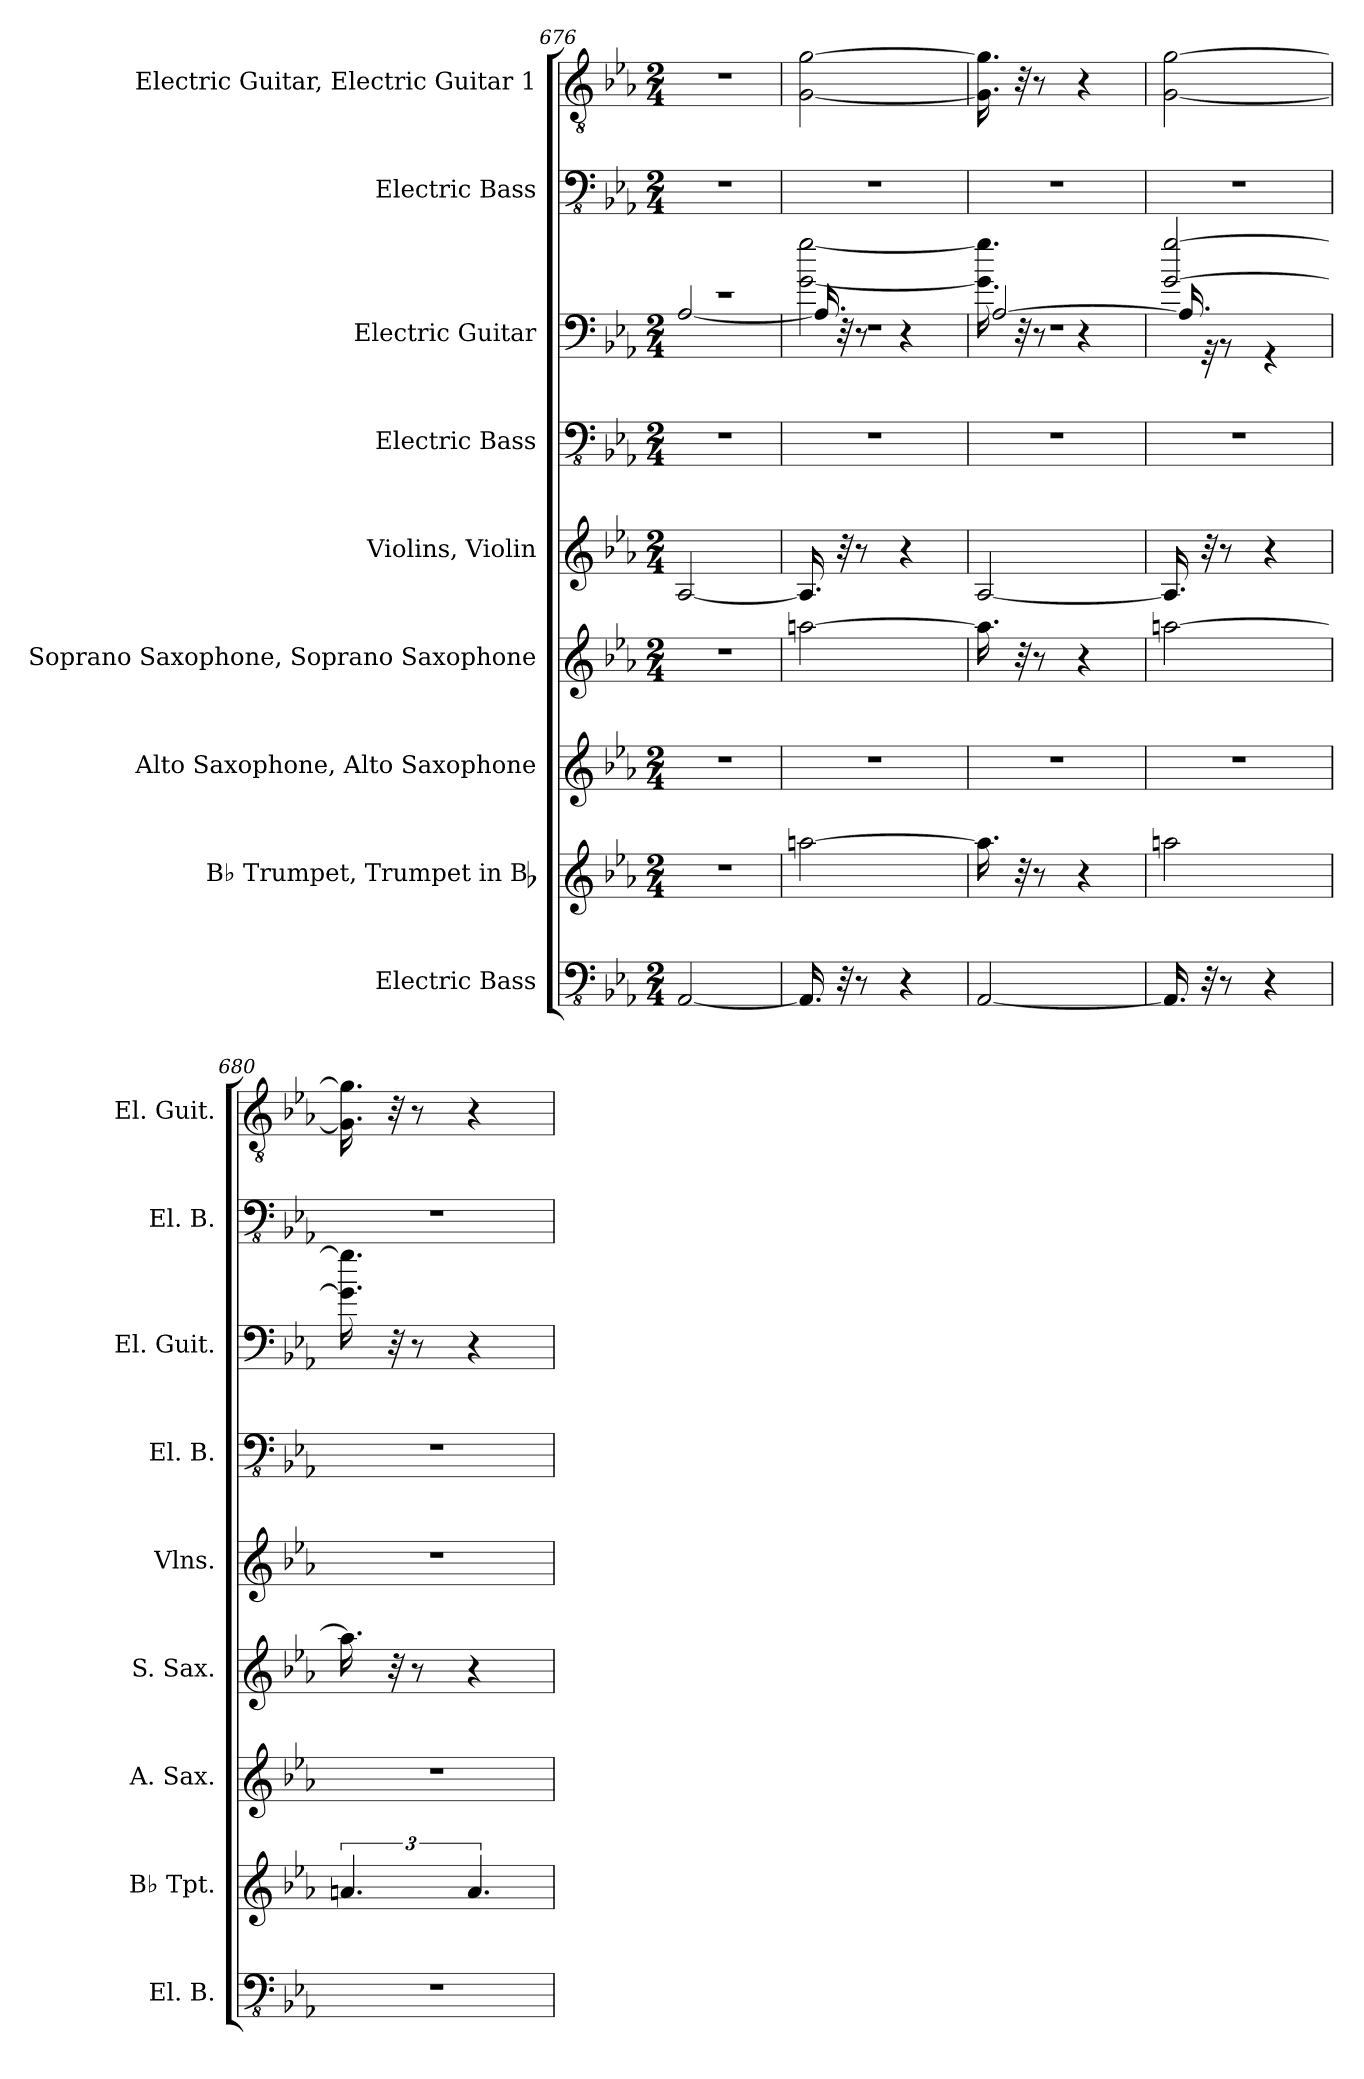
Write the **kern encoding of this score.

**kern	**kern	**kern	**kern	**kern	**kern	**kern	**kern	**kern
*part9	*part8	*part7	*part6	*part5	*part4	*part3	*part2	*part1
*staff9	*staff8	*staff7	*staff6	*staff5	*staff4	*staff3	*staff2	*staff1
*I"Electric Bass	*I"B♭ Trumpet, Trumpet in Bb	*I"Alto Saxophone, Alto Saxophone	*I"Soprano Saxophone, Soprano Saxophone	*I"Violins, Violin	*I"Electric Bass	*I"Electric Guitar	*I"Electric Bass	*I"Electric Guitar, Electric Guitar 1
*I'El. B.	*I'B♭ Tpt.	*I'A. Sax.	*I'S. Sax.	*I'Vlns.	*I'El. B.	*I'El. Guit.	*I'El. B.	*I'El. Guit.
!!LO:PB:g=z
*clefFv4	*clefG2	*clefG2	*clefG2	*clefG2	*clefFv4	*clefF4	*clefFv4	*clefGv2
*	*ITrd1c2	*ITrd5c9	*ITrd1c2	*	*	*	*	*
*k[b-e-a-]	*k[b-e-a-d-g-]	*k[b-e-a-d-g-c-]	*k[b-e-a-d-g-]	*k[b-e-a-]	*k[b-e-a-]	*k[b-e-a-]	*k[b-e-a-]	*k[b-e-a-]
*M2/4	*M2/4	*M2/4	*M2/4	*M2/4	*M2/4	*M2/4	*M2/4	*M2/4
=676	=676	=676	=676	=676	=676	=676	=676	=676
*	*	*	*	*	*	*^	*	*
[2AAA-/	2r	2r	2r	[2A-/	2r	2r	[2A-/	2r	2r
=677	=677	=677	=677	=677	=677	=677	=677	=677	=677
*	*	*	*	*	*	*	*^	*	*
16.AAA-/]	[2ggn\	2r	[2ggn\	16.A-/]	2r	2r	[2g\ [2gg\	16.A-/]	2r	[2G\ [2g\
32r	.	.	.	32r	.	.	.	32r	.	.
8r	.	.	.	8r	.	.	.	8r	.	.
4r	.	.	.	4r	.	.	.	4r	.	.
=678	=678	=678	=678	=678	=678	=678	=678	=678	=678	=678
[2AAA-/	16.gg\]	2r	16.gg\]	[2A-/	2r	2r	16.g\] 16.gg\]	[2A-/	2r	16.G\] 16.g\]
.	32r	.	32r	.	.	.	32r	.	.	32r
.	8r	.	8r	.	.	.	8r	.	.	8r
.	4r	.	4r	.	.	.	4r	.	.	4r
*	*	*	*	*	*	*	*v	*v	*	*
=679	=679	=679	=679	=679	=679	=679	=679	=679	=679
16.AAA-/]	2ggn\	2r	[2ggn\	16.A-/]	2r	[2g/ [2gg/	16.A-/]	2r	[2G\ [2g\
32r	.	.	.	32r	.	.	32r	.	.
8r	.	.	.	8r	.	.	8r	.	.
4r	.	.	.	4r	.	.	4r	.	.
*	*	*	*	*	*	*v	*v	*	*
=680	=680	=680	=680	=680	=680	=680	=680	=680
2r	6.gn/	2r	16.gg\]	2r	2r	16.g\] 16.gg\]	2r	16.G\] 16.g\]
.	.	.	32r	.	.	32r	.	32r
.	.	.	8r	.	.	8r	.	8r
.	6.g/	.	4r	.	.	4r	.	4r
=	=	=	=	=	=	=	=	=
*-	*-	*-	*-	*-	*-	*-	*-	*-
